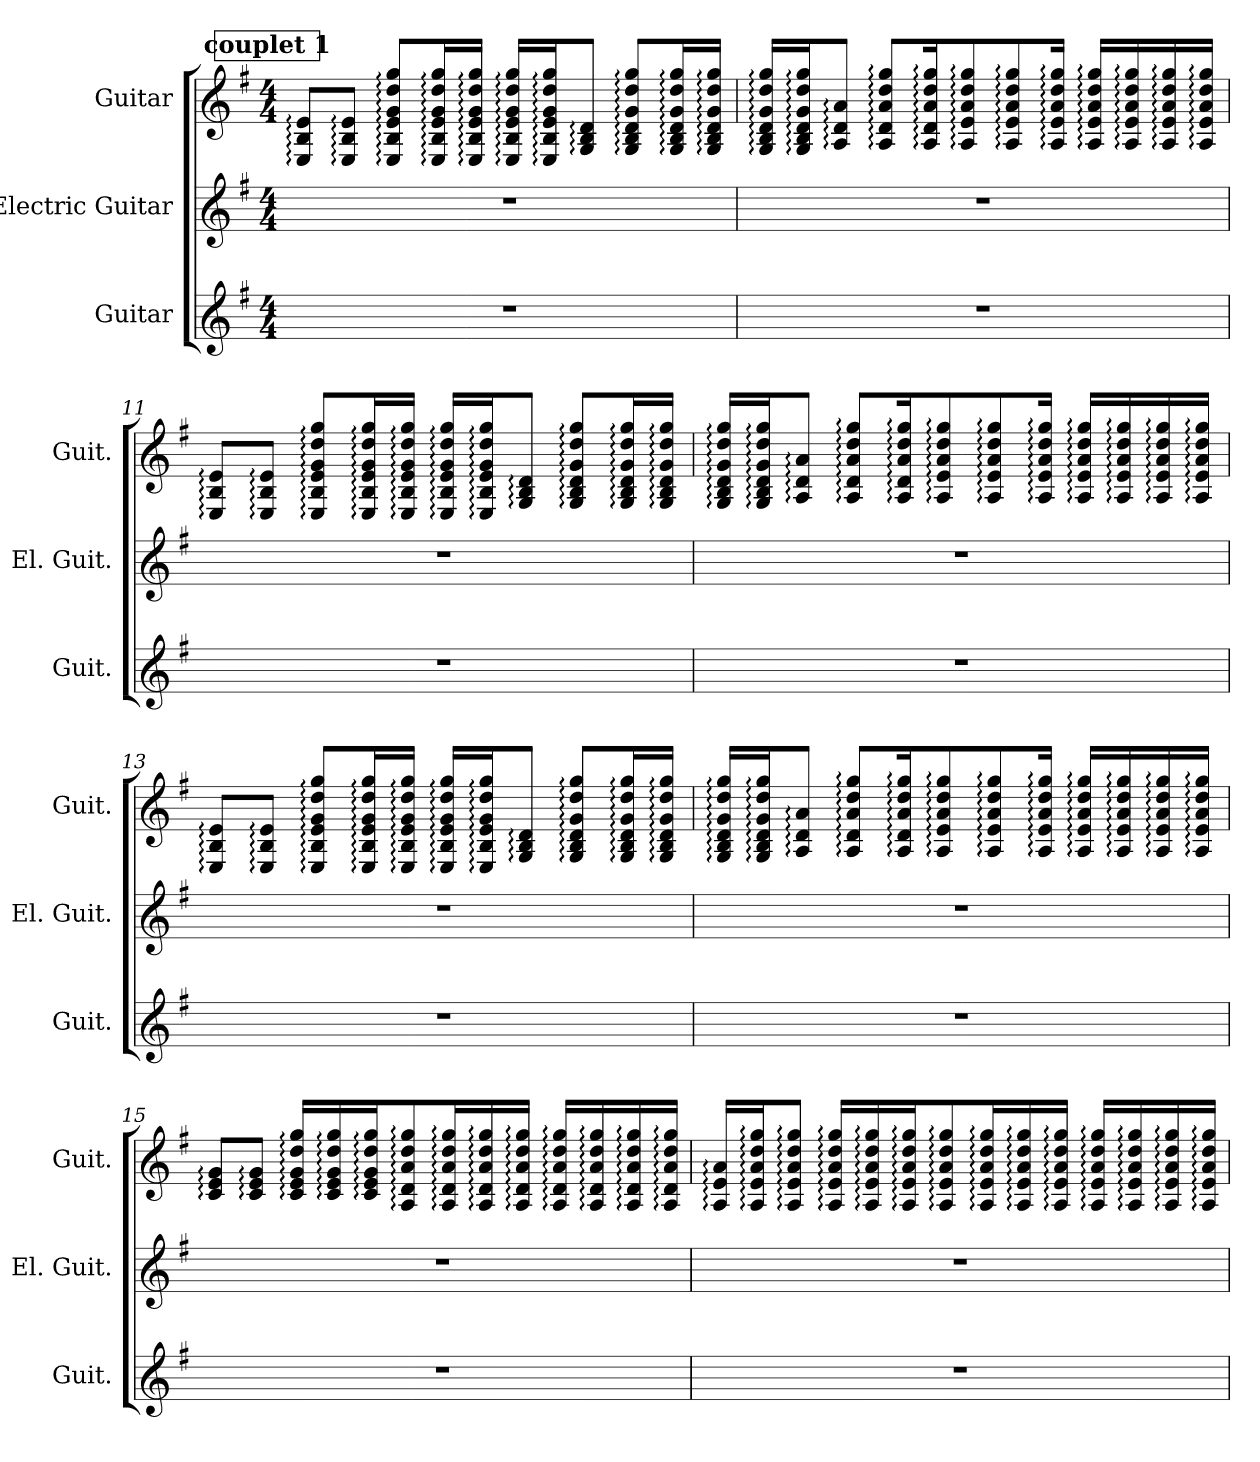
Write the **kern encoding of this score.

**kern	**kern	**kern
*part3	*part2	*part1
*staff3	*staff2	*staff1
*I"Guitar	*I"Electric Guitar	*I"Guitar
*I'Guit.	*I'El. Guit.	*I'Guit.
*clefG2	*clefG2	*clefG2
*ITrd7c12	*ITrd7c12	*ITrd7c12
*k[f#]	*k[f#]	*k[f#]
*M4/4	*M4/4	*M4/4
!!LO:REH:place=s1:a:B:fs=14:t=couplet 1
=9	=9	=9
1r	1r	8EE/: 8BB/: 8E/:L
.	.	8EE/: 8BB/: 8E/:J
.	.	8EE/: 8BB/: 8E/: 8G/: 8d/: 8g/:L
.	.	16EE/: 16BB/: 16E/: 16G/: 16d/: 16g/:L
.	.	16EE/: 16BB/: 16E/: 16G/: 16d/: 16g/:JJ
.	.	16EE/: 16BB/: 16E/: 16G/: 16d/: 16g/:LL
.	.	16EE/: 16BB/: 16E/: 16G/: 16d/: 16g/:J
.	.	8GG/: 8BB/: 8D/:J
.	.	8GG/: 8BB/: 8D/: 8G/: 8d/: 8g/:L
.	.	16GG/: 16BB/: 16D/: 16G/: 16d/: 16g/:L
.	.	16GG/: 16BB/: 16D/: 16G/: 16d/: 16g/:JJ
!!LO:LB:g=z
=10	=10	=10
1r	1r	16GG/: 16BB/: 16D/: 16G/: 16d/: 16g/:LL
.	.	16GG/: 16BB/: 16D/: 16G/: 16d/: 16g/:J
.	.	8AA/: 8D/: 8A/:J
.	.	8AA/: 8D/: 8A/: 8d/: 8g/:L
.	.	16AA/: 16D/: 16A/: 16d/: 16g/:K
.	.	8AA/: 8E/: 8A/: 8d/: 8g/:
.	.	8AA/: 8E/: 8A/: 8d/: 8g/:
.	.	16AA/: 16E/: 16A/: 16d/: 16g/:Jk
.	.	16AA/: 16E/: 16A/: 16d/: 16g/:LL
.	.	16AA/: 16E/: 16A/: 16d/: 16g/:
.	.	16AA/: 16E/: 16A/: 16d/: 16g/:
.	.	16AA/: 16E/: 16A/: 16d/: 16g/:JJ
=11	=11	=11
1r	1r	8EE/: 8BB/: 8E/:L
.	.	8EE/: 8BB/: 8E/:J
.	.	8EE/: 8BB/: 8E/: 8G/: 8d/: 8g/:L
.	.	16EE/: 16BB/: 16E/: 16G/: 16d/: 16g/:L
.	.	16EE/: 16BB/: 16E/: 16G/: 16d/: 16g/:JJ
.	.	16EE/: 16BB/: 16E/: 16G/: 16d/: 16g/:LL
.	.	16EE/: 16BB/: 16E/: 16G/: 16d/: 16g/:J
.	.	8GG/: 8BB/: 8D/:J
.	.	8GG/: 8BB/: 8D/: 8G/: 8d/: 8g/:L
.	.	16GG/: 16BB/: 16D/: 16G/: 16d/: 16g/:L
.	.	16GG/: 16BB/: 16D/: 16G/: 16d/: 16g/:JJ
!!LO:LB:g=z
=12	=12	=12
1r	1r	16GG/: 16BB/: 16D/: 16G/: 16d/: 16g/:LL
.	.	16GG/: 16BB/: 16D/: 16G/: 16d/: 16g/:J
.	.	8AA/: 8D/: 8A/:J
.	.	8AA/: 8D/: 8A/: 8d/: 8g/:L
.	.	16AA/: 16D/: 16A/: 16d/: 16g/:K
.	.	8AA/: 8E/: 8A/: 8d/: 8g/:
.	.	8AA/: 8E/: 8A/: 8d/: 8g/:
.	.	16AA/: 16E/: 16A/: 16d/: 16g/:Jk
.	.	16AA/: 16E/: 16A/: 16d/: 16g/:LL
.	.	16AA/: 16E/: 16A/: 16d/: 16g/:
.	.	16AA/: 16E/: 16A/: 16d/: 16g/:
.	.	16AA/: 16E/: 16A/: 16d/: 16g/:JJ
=13	=13	=13
1r	1r	8EE/: 8BB/: 8E/:L
.	.	8EE/: 8BB/: 8E/:J
.	.	8EE/: 8BB/: 8E/: 8G/: 8d/: 8g/:L
.	.	16EE/: 16BB/: 16E/: 16G/: 16d/: 16g/:L
.	.	16EE/: 16BB/: 16E/: 16G/: 16d/: 16g/:JJ
.	.	16EE/: 16BB/: 16E/: 16G/: 16d/: 16g/:LL
.	.	16EE/: 16BB/: 16E/: 16G/: 16d/: 16g/:J
.	.	8GG/: 8BB/: 8D/:J
.	.	8GG/: 8BB/: 8D/: 8G/: 8d/: 8g/:L
.	.	16GG/: 16BB/: 16D/: 16G/: 16d/: 16g/:L
.	.	16GG/: 16BB/: 16D/: 16G/: 16d/: 16g/:JJ
!!LO:LB:g=z
=14	=14	=14
1r	1r	16GG/: 16BB/: 16D/: 16G/: 16d/: 16g/:LL
.	.	16GG/: 16BB/: 16D/: 16G/: 16d/: 16g/:J
.	.	8AA/: 8D/: 8A/:J
.	.	8AA/: 8D/: 8A/: 8d/: 8g/:L
.	.	16AA/: 16D/: 16A/: 16d/: 16g/:K
.	.	8AA/: 8E/: 8A/: 8d/: 8g/:
.	.	8AA/: 8E/: 8A/: 8d/: 8g/:
.	.	16AA/: 16E/: 16A/: 16d/: 16g/:Jk
.	.	16AA/: 16E/: 16A/: 16d/: 16g/:LL
.	.	16AA/: 16E/: 16A/: 16d/: 16g/:
.	.	16AA/: 16E/: 16A/: 16d/: 16g/:
.	.	16AA/: 16E/: 16A/: 16d/: 16g/:JJ
!!LO:PB:g=z
=15	=15	=15
1r	1r	8C/: 8E/: 8G/:L
.	.	8C/: 8E/: 8G/:J
.	.	16C/: 16E/: 16G/: 16d/: 16g/:LL
.	.	16C/: 16E/: 16G/: 16d/: 16g/:
.	.	16C/: 16E/: 16G/: 16d/: 16g/:J
.	.	8AA/: 8D/: 8A/: 8d/: 8g/:
.	.	16AA/: 16D/: 16A/: 16d/: 16g/:L
.	.	16AA/: 16D/: 16A/: 16d/: 16g/:
.	.	16AA/: 16D/: 16A/: 16d/: 16g/:JJ
.	.	16AA/: 16D/: 16A/: 16d/: 16g/:LL
.	.	16AA/: 16D/: 16A/: 16d/: 16g/:
.	.	16AA/: 16D/: 16A/: 16d/: 16g/:
.	.	16AA/: 16D/: 16A/: 16d/: 16g/:JJ
!!LO:LB:g=z
=16	=16	=16
1r	1r	16AA/: 16E/: 16A/:LL
.	.	16AA/: 16E/: 16A/: 16d/: 16g/:J
.	.	8AA/: 8E/: 8A/: 8d/: 8g/:J
.	.	16AA/: 16E/: 16A/: 16d/: 16g/:LL
.	.	16AA/: 16E/: 16A/: 16d/: 16g/:
.	.	16AA/: 16E/: 16A/: 16d/: 16g/:J
.	.	8AA/: 8E/: 8A/: 8d/: 8g/:
.	.	16AA/: 16E/: 16A/: 16d/: 16g/:L
.	.	16AA/: 16E/: 16A/: 16d/: 16g/:
.	.	16AA/: 16E/: 16A/: 16d/: 16g/:JJ
.	.	16AA/: 16E/: 16A/: 16d/: 16g/:LL
.	.	16AA/: 16E/: 16A/: 16d/: 16g/:
.	.	16AA/: 16E/: 16A/: 16d/: 16g/:
.	.	16AA/: 16E/: 16A/: 16d/: 16g/:JJ
=	=	=
*-	*-	*-
